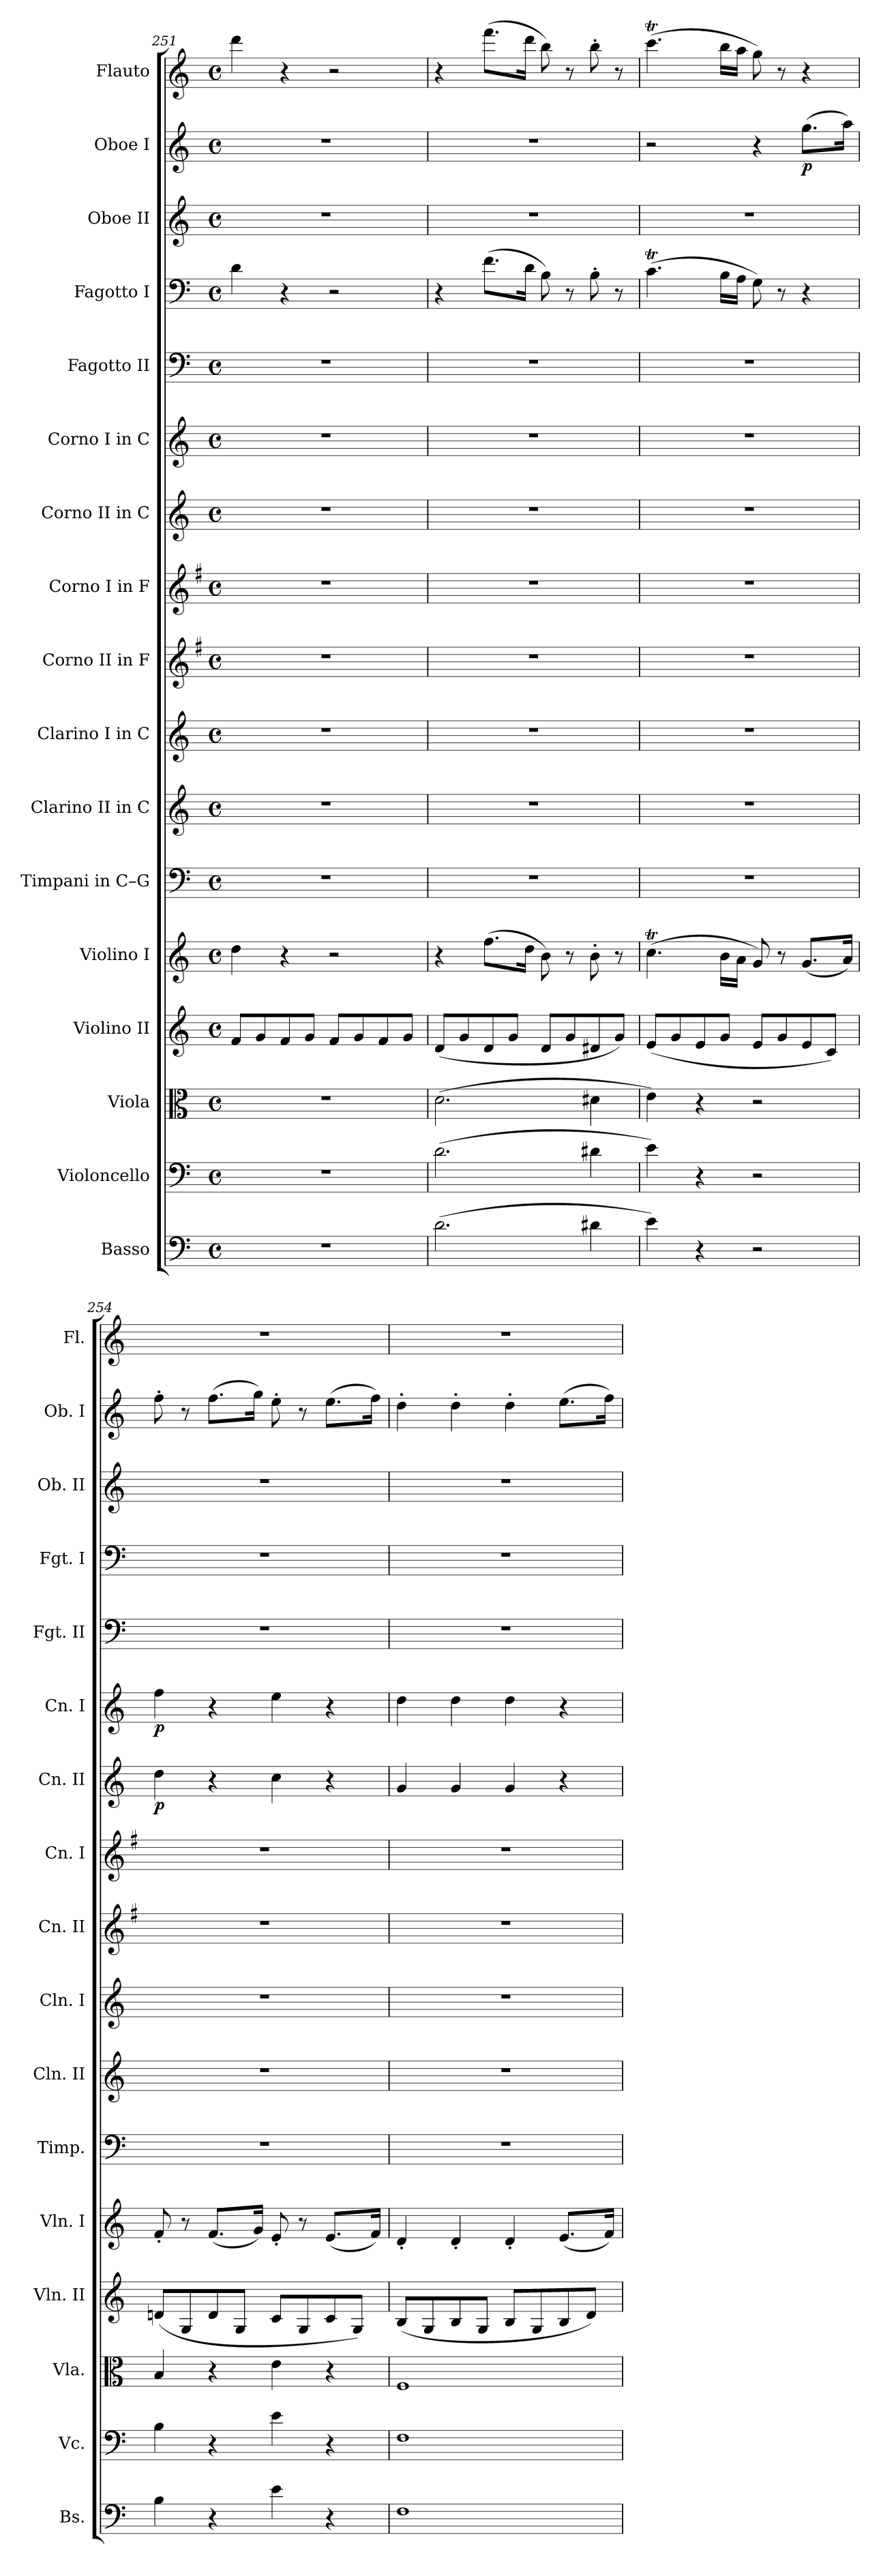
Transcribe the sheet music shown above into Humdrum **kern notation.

**kern	**kern	**kern	**kern	**kern	**kern	**kern	**kern	**kern	**kern	**kern	**dynam	**kern	**dynam	**kern	**kern	**kern	**kern	**dynam	**kern
*part17	*part16	*part15	*part14	*part13	*part12	*part11	*part10	*part9	*part8	*part7	*part7	*part6	*part6	*part5	*part4	*part3	*part2	*part2	*part1
*staff17	*staff16	*staff15	*staff14	*staff13	*staff12	*staff11	*staff10	*staff9	*staff8	*staff7	*staff7	*staff6	*staff6	*staff5	*staff4	*staff3	*staff2	*staff2	*staff1
*I"Basso	*I"Violoncello	*I"Viola	*I"Violino II	*I"Violino I	*I"Timpani in C–G	*I"Clarino II in C	*I"Clarino I in C	*I"Corno II in F	*I"Corno I in F	*I"Corno II in C	*	*I"Corno I in C	*	*I"Fagotto II	*I"Fagotto I	*I"Oboe II	*I"Oboe I	*	*I"Flauto
*I'Bs.	*I'Vc.	*I'Vla.	*I'Vln. II	*I'Vln. I	*I'Timp.	*I'Cln. II	*I'Cln. I	*I'Cn. II	*I'Cn. I	*I'Cn. II	*	*I'Cn. I	*	*I'Fgt. II	*I'Fgt. I	*I'Ob. II	*I'Ob. I	*	*I'Fl.
*clefF4	*clefF4	*clefC3	*clefG2	*clefG2	*clefF4	*clefG2	*clefG2	*clefG2	*clefG2	*clefG2	*	*clefG2	*	*clefF4	*clefF4	*clefG2	*clefG2	*	*clefG2
*ITrd7c12	*	*	*	*	*	*	*	*ITrd4c7	*ITrd4c7	*ITrd7c12	*	*ITrd7c12	*	*	*	*	*	*	*
*k[]	*k[]	*k[]	*k[]	*k[]	*k[]	*k[]	*k[]	*k[]	*k[]	*k[]	*	*k[]	*	*k[]	*k[]	*k[]	*k[]	*	*k[]
*M4/4	*M4/4	*M4/4	*M4/4	*M4/4	*M4/4	*M4/4	*M4/4	*M4/4	*M4/4	*M4/4	*	*M4/4	*	*M4/4	*M4/4	*M4/4	*M4/4	*	*M4/4
*met(c)	*met(c)	*met(c)	*met(c)	*met(c)	*met(c)	*met(c)	*met(c)	*met(c)	*met(c)	*met(c)	*	*met(c)	*	*met(c)	*met(c)	*met(c)	*met(c)	*	*met(c)
=251	=251	=251	=251	=251	=251	=251	=251	=251	=251	=251	=251	=251	=251	=251	=251	=251	=251	=251	=251
1r	1r	1r	8f/L	4dd\	1r	1r	1r	1r	1r	1r	.	1r	.	1r	4d\	1r	1r	.	4ddd\
.	.	.	8g/	.	.	.	.	.	.	.	.	.	.	.	.	.	.	.	.
.	.	.	8f/	4r	.	.	.	.	.	.	.	.	.	.	4r	.	.	.	4r
.	.	.	8g/J	.	.	.	.	.	.	.	.	.	.	.	.	.	.	.	.
.	.	.	8f/L	2r	.	.	.	.	.	.	.	.	.	.	2r	.	.	.	2r
.	.	.	8g/	.	.	.	.	.	.	.	.	.	.	.	.	.	.	.	.
.	.	.	8f/	.	.	.	.	.	.	.	.	.	.	.	.	.	.	.	.
.	.	.	8g/J	.	.	.	.	.	.	.	.	.	.	.	.	.	.	.	.
=252	=252	=252	=252	=252	=252	=252	=252	=252	=252	=252	=252	=252	=252	=252	=252	=252	=252	=252	=252
(2.D\	(2.d\	(2.d\	(8d/L	4r	1r	1r	1r	1r	1r	1r	.	1r	.	1r	4r	1r	1r	.	4r
.	.	.	8g/	.	.	.	.	.	.	.	.	.	.	.	.	.	.	.	.
.	.	.	8d/	(8.ff\L	.	.	.	.	.	.	.	.	.	.	(8.f\L	.	.	.	(8.fff\L
.	.	.	8g/J	.	.	.	.	.	.	.	.	.	.	.	.	.	.	.	.
.	.	.	.	16dd\Jk	.	.	.	.	.	.	.	.	.	.	16d\Jk	.	.	.	16ddd\Jk
.	.	.	8d/L	8b\)	.	.	.	.	.	.	.	.	.	.	8B\)	.	.	.	8bb\)
.	.	.	8g/	8r	.	.	.	.	.	.	.	.	.	.	8r	.	.	.	8r
4D#X\	4d#X\	4d#X\	8d#X/	8b'\	.	.	.	.	.	.	.	.	.	.	8B'\	.	.	.	8bb'\
.	.	.	8g/J)	8r	.	.	.	.	.	.	.	.	.	.	8r	.	.	.	8r
=253	=253	=253	=253	=253	=253	=253	=253	=253	=253	=253	=253	=253	=253	=253	=253	=253	=253	=253	=253
4E\)	4e\)	4e\)	(8e/L	(4.ccT\	1r	1r	1r	1r	1r	1r	.	1r	.	1r	(4.cT\	1r	2r	.	(4.cccT\
.	.	.	8g/	.	.	.	.	.	.	.	.	.	.	.	.	.	.	.	.
4r	4r	4r	8e/	.	.	.	.	.	.	.	.	.	.	.	.	.	.	.	.
.	.	.	8g/J	16b\LL	.	.	.	.	.	.	.	.	.	.	16B\LL	.	.	.	16bb\LL
.	.	.	.	16a\JJ	.	.	.	.	.	.	.	.	.	.	16A\JJ	.	.	.	16aa\JJ
2r	2r	2r	8e/L	8g/)	.	.	.	.	.	.	.	.	.	.	8G\)	.	4r	.	8gg\)
.	.	.	8g/	8r	.	.	.	.	.	.	.	.	.	.	8r	.	.	.	8r
!	!	!	!	!	!	!	!	!	!	!	!	!	!	!	!	!	!	!LO:DY:b	!
.	.	.	8e/	(8.g/L	.	.	.	.	.	.	.	.	.	.	4r	.	(8.gg\L	p	4r
.	.	.	8c/J)	.	.	.	.	.	.	.	.	.	.	.	.	.	.	.	.
.	.	.	.	16a/Jk)	.	.	.	.	.	.	.	.	.	.	.	.	16aa\Jk)	.	.
!!LO:LB:g=z
=254	=254	=254	=254	=254	=254	=254	=254	=254	=254	=254	=254	=254	=254	=254	=254	=254	=254	=254	=254
!	!	!	!	!	!	!	!	!	!	!	!LO:DY:b	!	!LO:DY:b	!	!	!	!	!	!
4BB\	4B\	4B/	(8dn/L	8f'/	1r	1r	1r	1r	1r	4d\	p	4f\	p	1r	1r	1r	8ff'\	.	1r
.	.	.	8G/	8r	.	.	.	.	.	.	.	.	.	.	.	.	8r	.	.
4r	4r	4r	8d/	(8.f/L	.	.	.	.	.	4r	.	4r	.	.	.	.	(8.ff\L	.	.
.	.	.	8G/J	.	.	.	.	.	.	.	.	.	.	.	.	.	.	.	.
.	.	.	.	16g/Jk)	.	.	.	.	.	.	.	.	.	.	.	.	16gg\Jk)	.	.
4E\	4e\	4e\	8c/L	8e'/	.	.	.	.	.	4c\	.	4e\	.	.	.	.	8ee'\	.	.
.	.	.	8G/	8r	.	.	.	.	.	.	.	.	.	.	.	.	8r	.	.
4r	4r	4r	8c/	(8.e/L	.	.	.	.	.	4r	.	4r	.	.	.	.	(8.ee\L	.	.
.	.	.	8G/J)	.	.	.	.	.	.	.	.	.	.	.	.	.	.	.	.
.	.	.	.	16f/Jk)	.	.	.	.	.	.	.	.	.	.	.	.	16ff\Jk)	.	.
=255	=255	=255	=255	=255	=255	=255	=255	=255	=255	=255	=255	=255	=255	=255	=255	=255	=255	=255	=255
1FF	1F	1F	(8B/L	4d'/	1r	1r	1r	1r	1r	4G/	.	4d\	.	1r	1r	1r	4dd'\	.	1r
.	.	.	8G/	.	.	.	.	.	.	.	.	.	.	.	.	.	.	.	.
.	.	.	8B/	4d'/	.	.	.	.	.	4G/	.	4d\	.	.	.	.	4dd'\	.	.
.	.	.	8G/J	.	.	.	.	.	.	.	.	.	.	.	.	.	.	.	.
.	.	.	8B/L	4d'/	.	.	.	.	.	4G/	.	4d\	.	.	.	.	4dd'\	.	.
.	.	.	8G/	.	.	.	.	.	.	.	.	.	.	.	.	.	.	.	.
.	.	.	8B/	(8.e/L	.	.	.	.	.	4r	.	4r	.	.	.	.	(8.ee\L	.	.
.	.	.	8d/J)	.	.	.	.	.	.	.	.	.	.	.	.	.	.	.	.
.	.	.	.	16f/Jk)	.	.	.	.	.	.	.	.	.	.	.	.	16ff\Jk)	.	.
=	=	=	=	=	=	=	=	=	=	=	=	=	=	=	=	=	=	=	=
*-	*-	*-	*-	*-	*-	*-	*-	*-	*-	*-	*-	*-	*-	*-	*-	*-	*-	*-	*-
